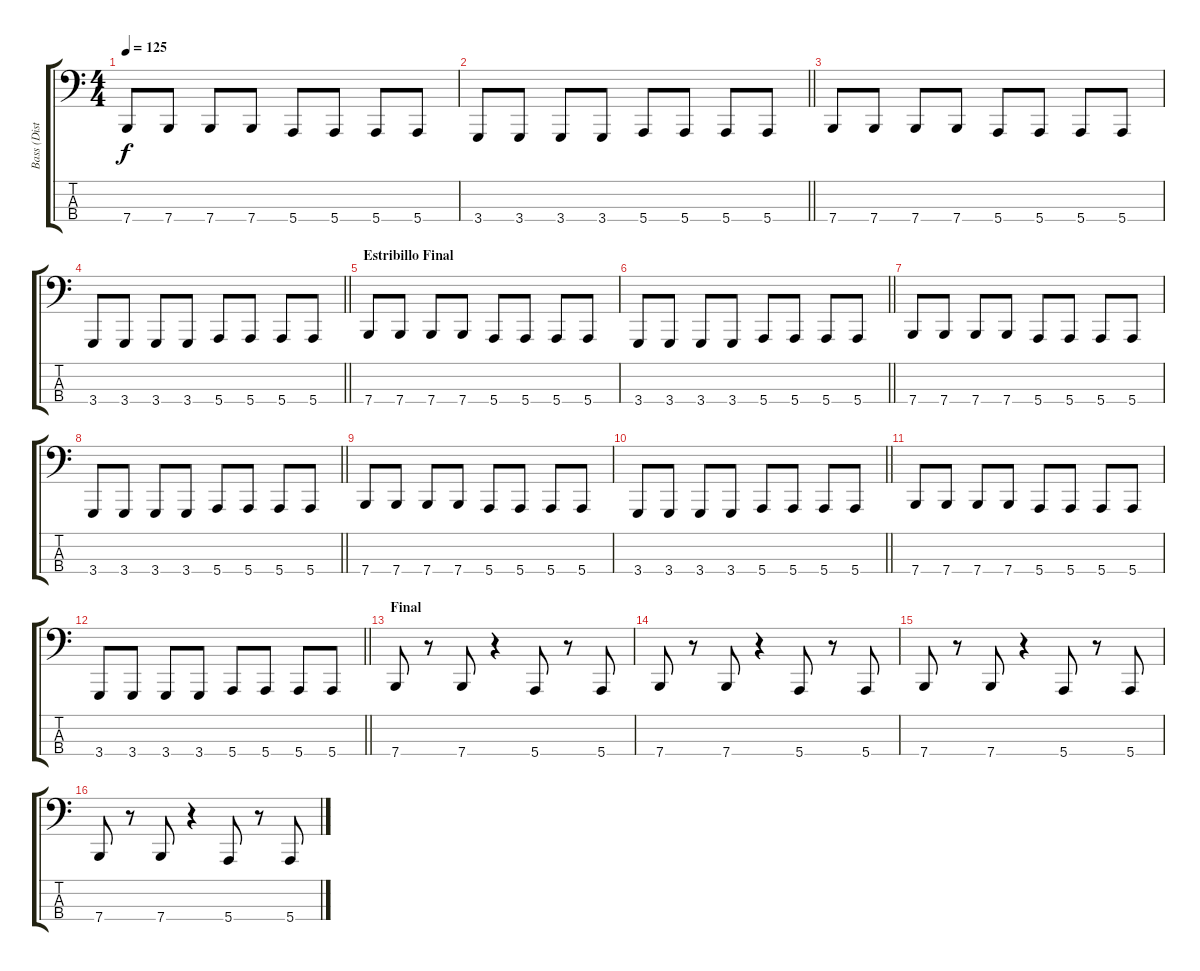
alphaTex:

\track ("Bass (Distorsion)" "Bass (Dist") {instrument lead8bassandlead}
\staff {score tabs}
\tuning (G2 D2 A1 E1) {hide}
\ts (4 4)
\tempo 125
\clef f4
\ks c
7.4.8{dy f} 7.4.8 7.4.8 7.4.8 5.4.8 5.4.8 5.4.8 5.4.8 |
\barLineRight lightlight
3.4.8 3.4.8 3.4.8 3.4.8 5.4.8 5.4.8 5.4.8 5.4.8 |
7.4.8 7.4.8 7.4.8 7.4.8 5.4.8 5.4.8 5.4.8 5.4.8 |
\barLineRight lightlight
3.4.8 3.4.8 3.4.8 3.4.8 5.4.8 5.4.8 5.4.8 5.4.8 |
\section ("" "Estribillo Final")
7.4.8 7.4.8 7.4.8 7.4.8 5.4.8 5.4.8 5.4.8 5.4.8 |
\barLineRight lightlight
3.4.8 3.4.8 3.4.8 3.4.8 5.4.8 5.4.8 5.4.8 5.4.8 |
7.4.8 7.4.8 7.4.8 7.4.8 5.4.8 5.4.8 5.4.8 5.4.8 |
\barLineRight lightlight
3.4.8 3.4.8 3.4.8 3.4.8 5.4.8 5.4.8 5.4.8 5.4.8 |
7.4.8 7.4.8 7.4.8 7.4.8 5.4.8 5.4.8 5.4.8 5.4.8 |
\barLineRight lightlight
3.4.8 3.4.8 3.4.8 3.4.8 5.4.8 5.4.8 5.4.8 5.4.8 |
7.4.8 7.4.8 7.4.8 7.4.8 5.4.8 5.4.8 5.4.8 5.4.8 |
\barLineRight lightlight
3.4.8 3.4.8 3.4.8 3.4.8 5.4.8 5.4.8 5.4.8 5.4.8 |
\section ("" "Final")
7.4.8 r.8 7.4.8 r.4 5.4.8 r.8 5.4.8 |
7.4.8 r.8 7.4.8 r.4 5.4.8 r.8 5.4.8 |
7.4.8 r.8 7.4.8 r.4 5.4.8 r.8 5.4.8 |
7.4.8 r.8 7.4.8 r.4 5.4.8 r.8 5.4.8
